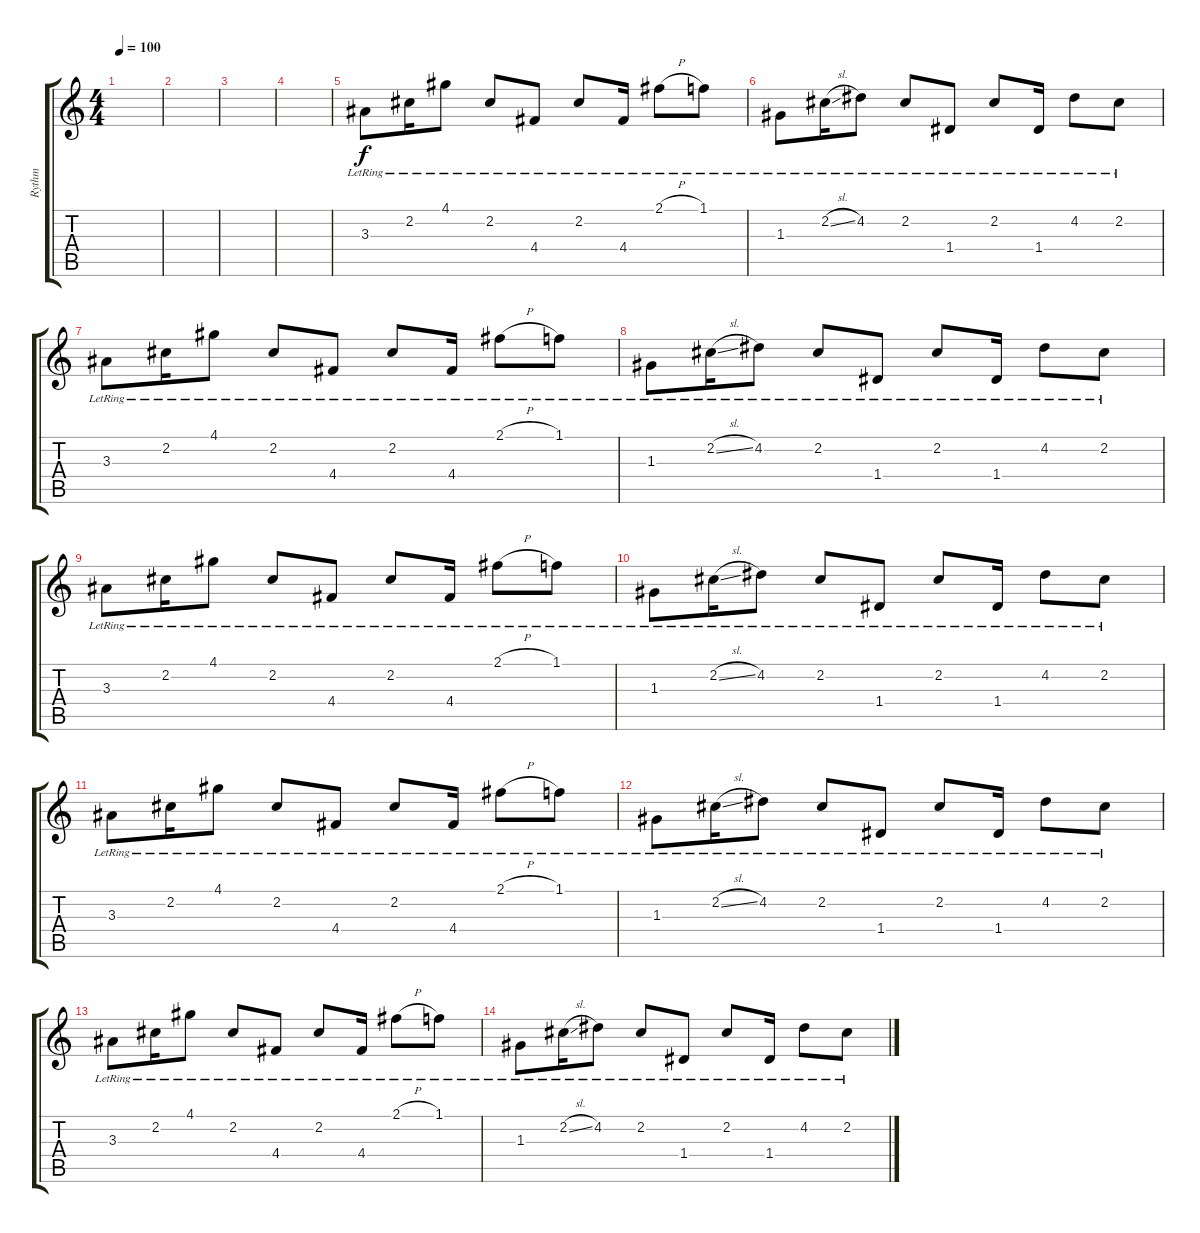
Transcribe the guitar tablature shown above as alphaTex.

\track ("Rythm" "Rythm") {instrument acousticguitarsteel}
\staff {score tabs}
\tuning (E4 B3 G3 D3 A2 E2) {hide}
\ts (4 4)
\tempo 100
\clef g2
\ks c
|
|
|
|
3.3{lr}.8 2.2{lr}.16 4.1{lr}.8 2.2{lr}.8 4.4{lr}.8 2.2{lr}.8 4.4{lr}.16 2.1{h lr}.8 1.1{lr}.8 |
1.3{lr}.8 2.2{sl lr}.16 4.2{lr}.8 2.2{lr}.8 1.4{lr}.8 2.2{lr}.8 1.4{lr}.16 4.2{lr}.8 2.2{lr}.8 |
3.3{lr}.8 2.2{lr}.16 4.1{lr}.8 2.2{lr}.8 4.4{lr}.8 2.2{lr}.8 4.4{lr}.16 2.1{h lr}.8 1.1{lr}.8 |
1.3{lr}.8 2.2{sl lr}.16 4.2{lr}.8 2.2{lr}.8 1.4{lr}.8 2.2{lr}.8 1.4{lr}.16 4.2{lr}.8 2.2{lr}.8 |
3.3{lr}.8 2.2{lr}.16 4.1{lr}.8 2.2{lr}.8 4.4{lr}.8 2.2{lr}.8 4.4{lr}.16 2.1{h lr}.8 1.1{lr}.8 |
1.3{lr}.8 2.2{sl lr}.16 4.2{lr}.8 2.2{lr}.8 1.4{lr}.8 2.2{lr}.8 1.4{lr}.16 4.2{lr}.8 2.2{lr}.8 |
3.3{lr}.8 2.2{lr}.16 4.1{lr}.8 2.2{lr}.8 4.4{lr}.8 2.2{lr}.8 4.4{lr}.16 2.1{h lr}.8 1.1{lr}.8 |
1.3{lr}.8 2.2{sl lr}.16 4.2{lr}.8 2.2{lr}.8 1.4{lr}.8 2.2{lr}.8 1.4{lr}.16 4.2{lr}.8 2.2{lr}.8 |
3.3{lr}.8 2.2{lr}.16 4.1{lr}.8 2.2{lr}.8 4.4{lr}.8 2.2{lr}.8 4.4{lr}.16 2.1{h lr}.8 1.1{lr}.8 |
1.3{lr}.8 2.2{sl lr}.16 4.2{lr}.8 2.2{lr}.8 1.4{lr}.8 2.2{lr}.8 1.4{lr}.16 4.2{lr}.8 2.2{lr}.8
